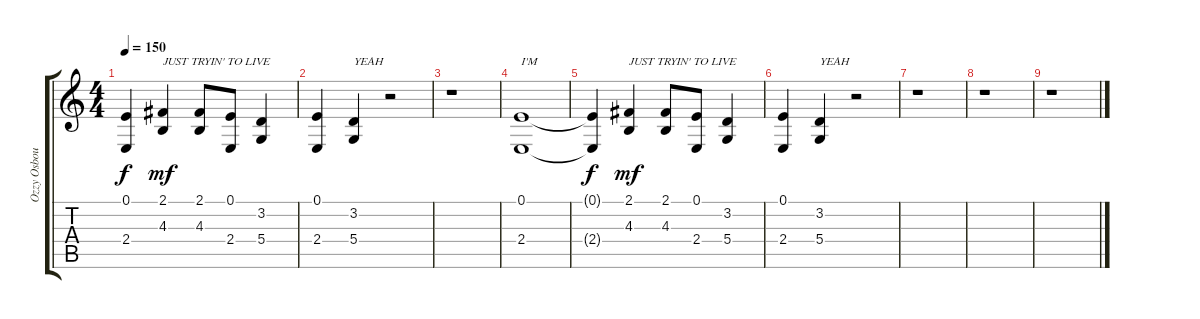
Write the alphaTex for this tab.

\track ("Ozzy Osbourne " "Ozzy Osbou") {instrument tenorsax}
\staff {score tabs}
\tuning (E4 B3 G3 D3 A2 E2) {hide}
\ts (4 4)
\tempo 150
\clef g2
\ks c
(0.1{t} 2.4{t}).4{dy f} (2.1 4.3).4{txt "JUST TRYIN' TO LIVE" dy mf} (2.1 4.3).8 (0.1 2.4).8 (3.2 5.4).4 |
(0.1 2.4).4 (3.2 5.4).4{txt "YEAH"} r.2 |
r.1 |
(0.1 2.4).1{txt "I'M "} |
(0.1{t} 2.4{t}).4{dy f} (2.1 4.3).4{txt "JUST TRYIN' TO LIVE" dy mf} (2.1 4.3).8 (0.1 2.4).8 (3.2 5.4).4 |
(0.1 2.4).4 (3.2 5.4).4{txt "YEAH"} r.2 |
r.1 |
r.1 |
r.1
